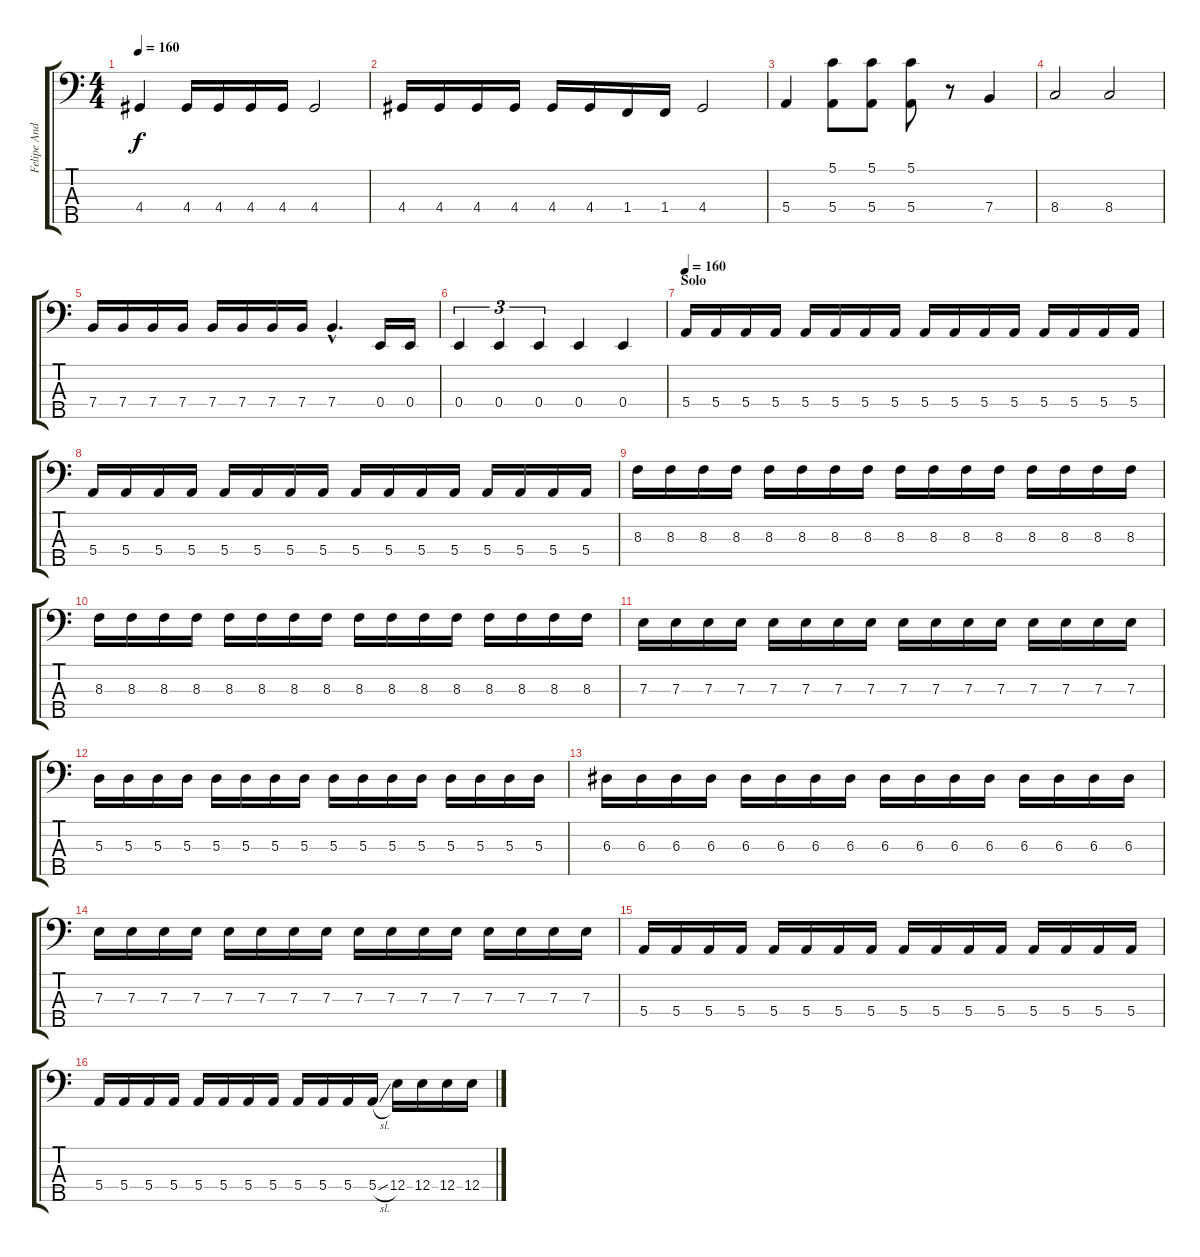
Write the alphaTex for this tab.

\track ("Felipe Andreoli" "Felipe And") {instrument electricbassfinger}
\staff {score tabs}
\tuning (G2 D2 A1 E1 B0) {hide}
\ts (4 4)
\tempo 160
\clef f4
\ks c
4.4.4{dy f} 4.4.16 4.4.16 4.4.16 4.4.16 4.4.2 |
4.4.16 4.4.16 4.4.16 4.4.16 4.4.16 4.4.16 1.4.16 1.4.16 4.4.2 |
5.4.4 (5.1 5.4).8 (5.1 5.4).8 (5.1 5.4).8 r.8 7.4.4 |
8.4.2 8.4.2 |
7.4.16 7.4.16 7.4.16 7.4.16 7.4.16 7.4.16 7.4.16 7.4.16 7.4{hac}.4{d} 0.4.16 0.4.16 |
0.4.4{tu (3 2)} 0.4.4{tu (3 2)} 0.4.4{tu (3 2)} 0.4.4 0.4.4 |
\section ("" "Solo")
\tempo 160
5.4.16 5.4.16 5.4.16 5.4.16 5.4.16 5.4.16 5.4.16 5.4.16 5.4.16 5.4.16 5.4.16 5.4.16 5.4.16 5.4.16 5.4.16 5.4.16 |
5.4.16 5.4.16 5.4.16 5.4.16 5.4.16 5.4.16 5.4.16 5.4.16 5.4.16 5.4.16 5.4.16 5.4.16 5.4.16 5.4.16 5.4.16 5.4.16 |
8.3.16 8.3.16 8.3.16 8.3.16 8.3.16 8.3.16 8.3.16 8.3.16 8.3.16 8.3.16 8.3.16 8.3.16 8.3.16 8.3.16 8.3.16 8.3.16 |
8.3.16 8.3.16 8.3.16 8.3.16 8.3.16 8.3.16 8.3.16 8.3.16 8.3.16 8.3.16 8.3.16 8.3.16 8.3.16 8.3.16 8.3.16 8.3.16 |
7.3.16 7.3.16 7.3.16 7.3.16 7.3.16 7.3.16 7.3.16 7.3.16 7.3.16 7.3.16 7.3.16 7.3.16 7.3.16 7.3.16 7.3.16 7.3.16 |
5.3.16 5.3.16 5.3.16 5.3.16 5.3.16 5.3.16 5.3.16 5.3.16 5.3.16 5.3.16 5.3.16 5.3.16 5.3.16 5.3.16 5.3.16 5.3.16 |
6.3.16 6.3.16 6.3.16 6.3.16 6.3.16 6.3.16 6.3.16 6.3.16 6.3.16 6.3.16 6.3.16 6.3.16 6.3.16 6.3.16 6.3.16 6.3.16 |
7.3.16 7.3.16 7.3.16 7.3.16 7.3.16 7.3.16 7.3.16 7.3.16 7.3.16 7.3.16 7.3.16 7.3.16 7.3.16 7.3.16 7.3.16 7.3.16 |
5.4.16 5.4.16 5.4.16 5.4.16 5.4.16 5.4.16 5.4.16 5.4.16 5.4.16 5.4.16 5.4.16 5.4.16 5.4.16 5.4.16 5.4.16 5.4.16 |
5.4.16 5.4.16 5.4.16 5.4.16 5.4.16 5.4.16 5.4.16 5.4.16 5.4.16 5.4.16 5.4.16 5.4{sl}.16 12.4.16 12.4.16 12.4.16 12.4.16
